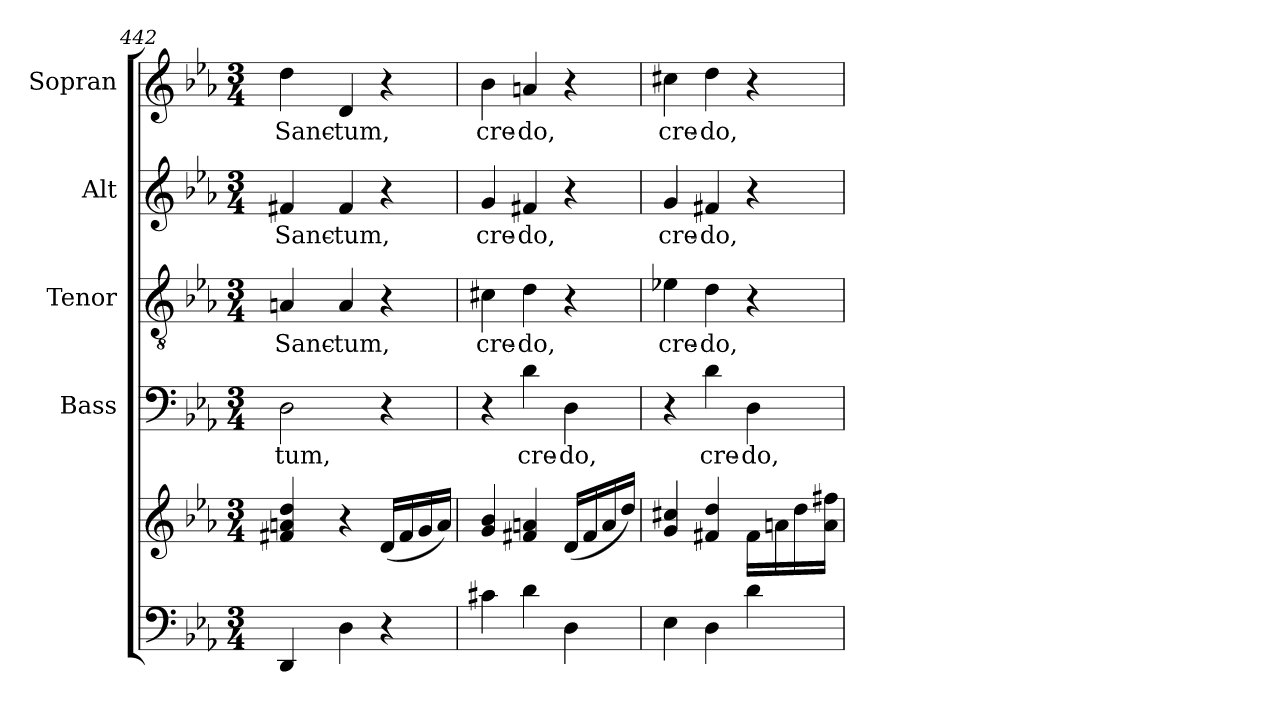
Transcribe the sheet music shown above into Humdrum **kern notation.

**kern	**kern	**kern	**text	**kern	**text	**kern	**text	**kern	**text
*part5	*part5	*part4	*part4	*part3	*part3	*part2	*part2	*part1	*part1
*staff6	*staff5	*staff4	*staff4	*staff3	*staff3	*staff2	*staff2	*staff1	*staff1
*	*	*I"Bass	*	*I"Tenor	*	*I"Alt	*	*I"Sopran	*
*	*	*I'B.	*	*I'T.	*	*I'A.	*	*I'S.	*
*clefF4	*clefG2	*clefF4	*	*clefGv2	*	*clefG2	*	*clefG2	*
*k[b-e-a-]	*k[b-e-a-]	*k[b-e-a-]	*	*k[b-e-a-]	*	*k[b-e-a-]	*	*k[b-e-a-]	*
*E-:	*E-:	*E-:	*	*E-:	*	*E-:	*	*E-:	*
*M3/4	*M3/4	*M3/4	*	*M3/4	*	*M3/4	*	*M3/4	*
=442	=442	=442	=442	=442	=442	=442	=442	=442	=442
!	!	!	!LO:LY:b	!	!LO:LY:b	!	!LO:LY:b	!	!LO:LY:b
4DD/	4f#X/ 4an/ 4dd/	2D\	-tum,	4An/	Sanc-	4f#X/	Sanc-	4dd\	Sanc-
!	!	!	!	!	!LO:LY:b	!	!LO:LY:b	!	!LO:LY:b
4D\	4r	.	.	4A/	-tum,	4f#/	-tum,	4d/	-tum,
4r	(<16d/LL	4r	.	4r	.	4r	.	4r	.
.	16f#/	.	.	.	.	.	.	.	.
.	16g/	.	.	.	.	.	.	.	.
.	16a/JJ)	.	.	.	.	.	.	.	.
=443	=443	=443	=443	=443	=443	=443	=443	=443	=443
!	!	!	!	!	!LO:LY:b	!	!LO:LY:b	!	!LO:LY:b
4c#X\	4g/ 4b-/	4r	.	4c#X\	cre-	4g/	cre-	4b-\	cre-
!	!	!	!LO:LY:b	!	!LO:LY:b	!	!LO:LY:b	!	!LO:LY:b
4d\	4f#X/ 4an/	4d\	cre-	4d\	-do,	4f#X/	-do,	4an/	-do,
!	!	!	!LO:LY:b	!	!	!	!	!	!
4D\	(<16d/LL	4D\	-do,	4r	.	4r	.	4r	.
.	16f#/	.	.	.	.	.	.	.	.
.	16a/	.	.	.	.	.	.	.	.
.	16dd/JJ)	.	.	.	.	.	.	.	.
=444	=444	=444	=444	=444	=444	=444	=444	=444	=444
!	!	!	!	!	!LO:LY:b	!	!LO:LY:b	!	!LO:LY:b
4E-\	4g/ 4cc#X/	4r	.	4e-X\	cre-	4g/	cre-	4cc#X\	cre-
!	!	!	!LO:LY:b	!	!LO:LY:b	!	!LO:LY:b	!	!LO:LY:b
4D\	4f#X/ 4dd/	4d\	cre-	4d\	-do,	4f#X/	-do,	4dd\	-do,
!	!	!	!LO:LY:b	!	!	!	!	!	!
4d\	16f#\LL	4D\	-do,	4r	.	4r	.	4r	.
.	16an\	.	.	.	.	.	.	.	.
.	16dd\	.	.	.	.	.	.	.	.
.	16a\ 16ff#X\JJ	.	.	.	.	.	.	.	.
=	=	=	=	=	=	=	=	=	=
*-	*-	*-	*-	*-	*-	*-	*-	*-	*-
